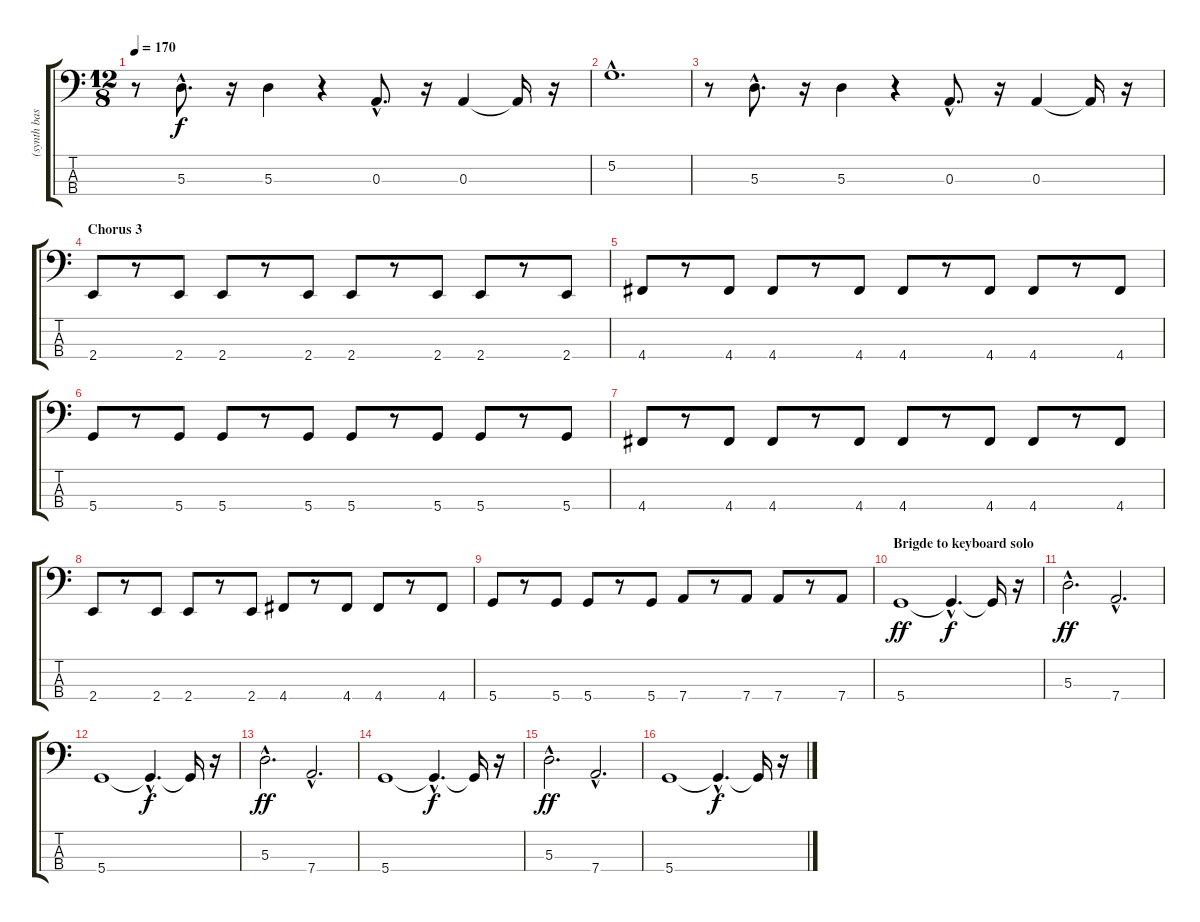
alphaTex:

\track ("(synth bass dropped D)" "(synth bas") {instrument synthbass2}
\staff {score tabs}
\tuning (G2 D2 A1 D1) {hide}
\ts (12 8)
\tempo 170
\clef f4
\ks c
r.8{dy f} 5.3{hac}.8{d} r.16 5.3.4 r.4 0.3{hac}.8{d} r.16 0.3.4 0.3{t}.16 r.16 |
5.2{hac}.1{d} |
r.8 5.3{hac}.8{d} r.16 5.3.4 r.4 0.3{hac}.8{d} r.16 0.3.4 0.3{t}.16 r.16 |
\section ("" "Chorus 3")
2.4.8 r.8 2.4.8 2.4.8 r.8 2.4.8 2.4.8 r.8 2.4.8 2.4.8 r.8 2.4.8 |
4.4.8 r.8 4.4.8 4.4.8 r.8 4.4.8 4.4.8 r.8 4.4.8 4.4.8 r.8 4.4.8 |
5.4.8 r.8 5.4.8 5.4.8 r.8 5.4.8 5.4.8 r.8 5.4.8 5.4.8 r.8 5.4.8 |
4.4.8 r.8 4.4.8 4.4.8 r.8 4.4.8 4.4.8 r.8 4.4.8 4.4.8 r.8 4.4.8 |
2.4.8 r.8 2.4.8 2.4.8 r.8 2.4.8 4.4.8 r.8 4.4.8 4.4.8 r.8 4.4.8 |
5.4.8 r.8 5.4.8 5.4.8 r.8 5.4.8 7.4.8 r.8 7.4.8 7.4.8 r.8 7.4.8 |
\section ("" "Brigde to keyboard solo")
5.4.1{dy ff} 5.4{hac t}.4{d dy f} 5.4{t}.16 r.16 |
5.3{hac}.2{d dy ff} 7.4{hac}.2{d} |
5.4.1 5.4{hac t}.4{d dy f} 5.4{t}.16 r.16 |
5.3{hac}.2{d dy ff} 7.4{hac}.2{d} |
5.4.1 5.4{hac t}.4{d dy f} 5.4{t}.16 r.16 |
5.3{hac}.2{d dy ff} 7.4{hac}.2{d} |
5.4.1 5.4{hac t}.4{d dy f} 5.4{t}.16 r.16
